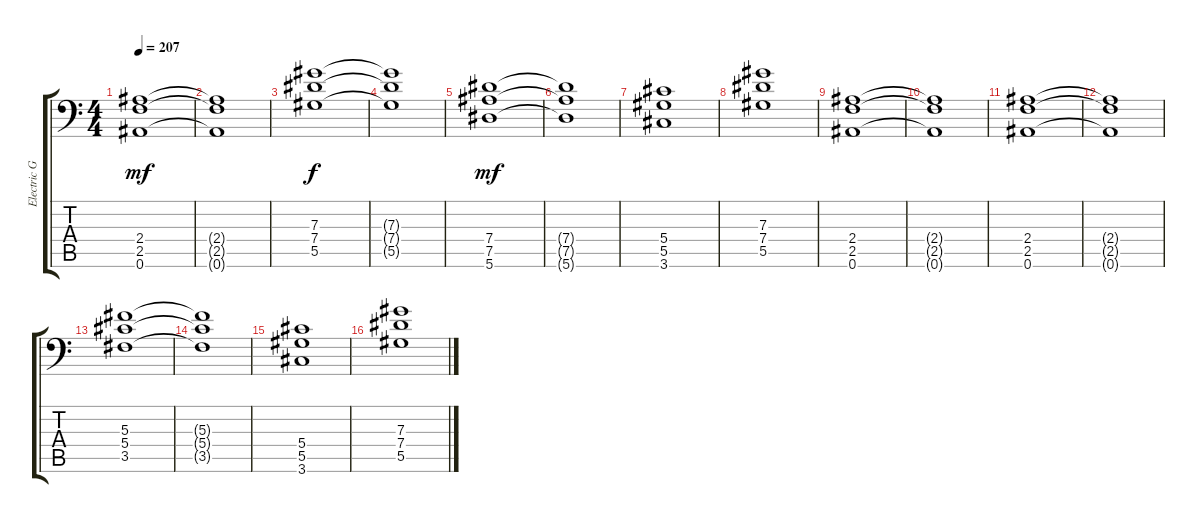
\track ("Electric Guitar 1" "Electric G") {instrument distortionguitar}
\staff {score tabs}
\tuning (Bb3 F3 Db3 Ab2 Eb2 Bb1) {hide}
\ts (4 4)
\tempo 207
\clef f4
\ks c
(2.4 2.5 0.6).1{dy mf} |
(2.4{t} 2.5{t} 0.6{t}).1 |
(7.3 7.4 5.5).1{dy f} |
(7.3{t} 7.4{t} 5.5{t}).1 |
(7.4 7.5 5.6).1{dy mf} |
(7.4{t} 7.5{t} 5.6{t}).1 |
(5.4 5.5 3.6).1 |
(7.3 7.4 5.5).1 |
(2.4 2.5 0.6).1 |
(2.4{t} 2.5{t} 0.6{t}).1 |
(2.4 2.5 0.6).1 |
(2.4{t} 2.5{t} 0.6{t}).1 |
(5.3 5.4 3.5).1 |
(5.3{t} 5.4{t} 3.5{t}).1 |
(5.4 5.5 3.6).1 |
(7.3 7.4 5.5).1
